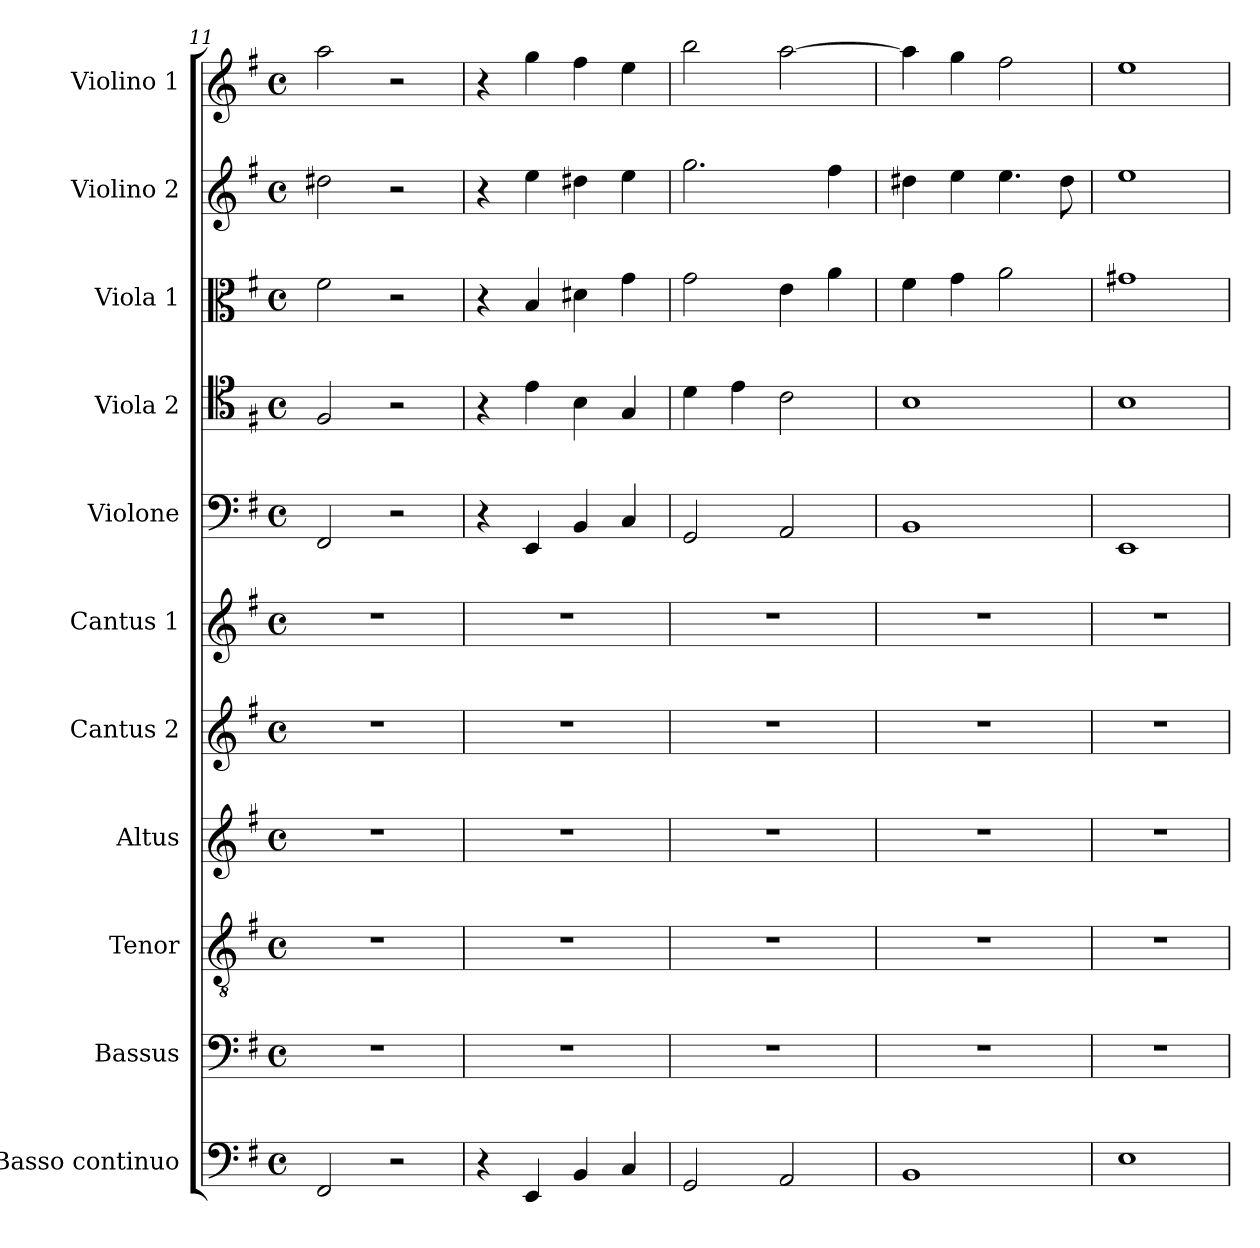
**kern	**kern	**kern	**kern	**kern	**kern	**kern	**kern	**kern	**kern	**kern
*part11	*part10	*part9	*part8	*part7	*part6	*part5	*part4	*part3	*part2	*part1
*staff11	*staff10	*staff9	*staff8	*staff7	*staff6	*staff5	*staff4	*staff3	*staff2	*staff1
*I"Basso continuo	*I"Bassus	*I"Tenor	*I"Altus	*I"Cantus 2	*I"Cantus 1	*I"Violone	*I"Viola 2	*I"Viola 1	*I"Violino 2	*I"Violino 1
*I'BC	*I'B	*I'T	*I'A	*I'C2	*I'C1	*I'Vlone	*I'Vla2	*I'Vla1	*I'Vl2	*I'Vl1
*clefF4	*clefF4	*clefGv2	*clefG2	*clefG2	*clefG2	*clefF4	*clefC4	*clefC3	*clefG2	*clefG2
*k[f#]	*k[f#]	*k[f#]	*k[f#]	*k[f#]	*k[f#]	*k[f#]	*k[f#]	*k[f#]	*k[f#]	*k[f#]
*G:	*G:	*G:	*G:	*G:	*G:	*G:	*G:	*G:	*G:	*G:
*M4/4	*M4/4	*M4/4	*M4/4	*M4/4	*M4/4	*M4/4	*M4/4	*M4/4	*M4/4	*M4/4
*met(c)	*met(c)	*met(c)	*met(c)	*met(c)	*met(c)	*met(c)	*met(c)	*met(c)	*met(c)	*met(c)
=11	=11	=11	=11	=11	=11	=11	=11	=11	=11	=11
2FF#/	1r	1r	1r	1r	1r	2FF#/	2F#/	2f#\	2dd#X\	2aa\
2r	.	.	.	.	.	2r	2r	2r	2r	2r
=12	=12	=12	=12	=12	=12	=12	=12	=12	=12	=12
4r	1r	1r	1r	1r	1r	4r	4r	4r	4r	4r
4EE/	.	.	.	.	.	4EE/	4e\	4B/	4ee\	4gg\
4BB/	.	.	.	.	.	4BB/	4B\	4d#X\	4dd#X\	4ff#\
4C/	.	.	.	.	.	4C/	4G/	4g\	4ee\	4ee\
=13	=13	=13	=13	=13	=13	=13	=13	=13	=13	=13
2GG/	1r	1r	1r	1r	1r	2GG/	4d\	2g\	2.gg\	2bb\
.	.	.	.	.	.	.	4e\	.	.	.
2AA/	.	.	.	.	.	2AA/	2c\	4e\	.	[2aa\
.	.	.	.	.	.	.	.	4a\	4ff#\	.
=14	=14	=14	=14	=14	=14	=14	=14	=14	=14	=14
1BB	1r	1r	1r	1r	1r	1BB	1B	4f#\	4dd#X\	4aa\]
.	.	.	.	.	.	.	.	4g\	4ee\	4gg\
.	.	.	.	.	.	.	.	2a\	4.ee\	2ff#\
.	.	.	.	.	.	.	.	.	8dd#\	.
=15	=15	=15	=15	=15	=15	=15	=15	=15	=15	=15
1E	1r	1r	1r	1r	1r	1EE	1B	1g#X	1ee	1ee
=	=	=	=	=	=	=	=	=	=	=
*-	*-	*-	*-	*-	*-	*-	*-	*-	*-	*-
